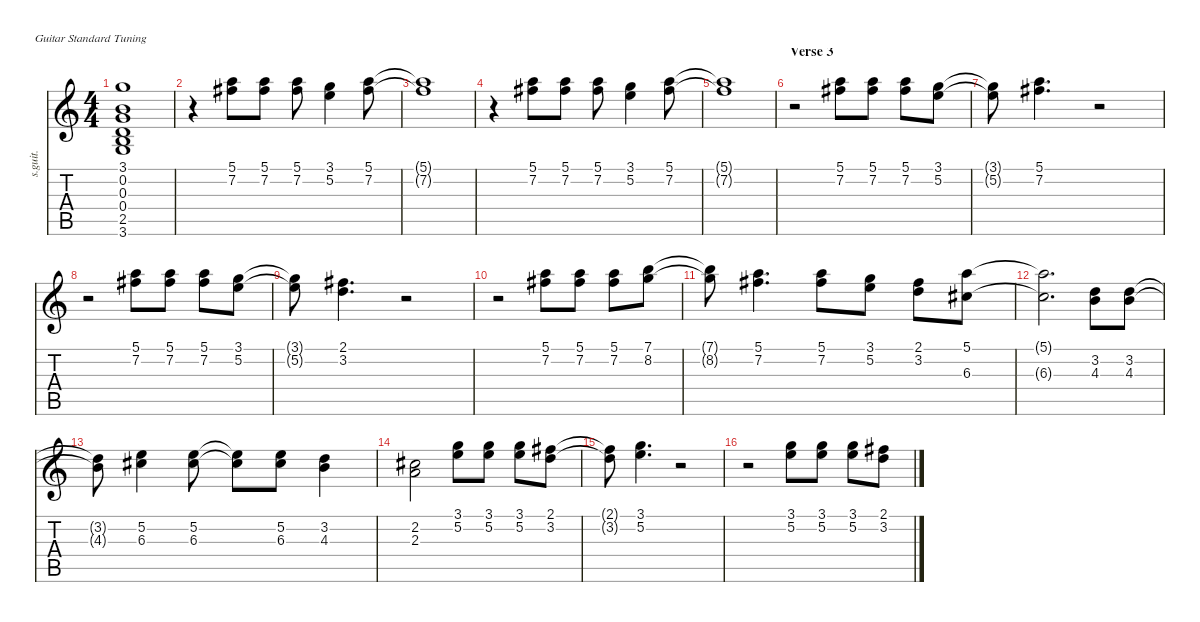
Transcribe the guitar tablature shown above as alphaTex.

\defaultSystemsLayout 4
\hideDynamics
\bracketExtendMode nobrackets
\track ("Lead Guitar" "s.guit.") {instrument electricguitarclean}
\staff {score tabs}
\tuning (E4 B3 G3 D3 A2 E2)
\ts (4 4)
\tempo (120 hide)
\clef g2
\ks c
(3.6 2.5 0.4 0.3 0.2 3.1).1{dy mf} |
r.4 (5.1 7.2{acc #}).8 (7.2{acc #} 5.1).8 (5.1 7.2{acc #}).8 (3.1 5.2).4 (7.2{acc #} 5.1).8 |
(5.1{t} 7.2{t acc #}).1 |
r.4 (5.1 7.2{acc #}).8 (7.2{acc #} 5.1).8 (5.1 7.2{acc #}).8 (3.1 5.2).4 (7.2{acc #} 5.1).8 |
(7.2{t acc #} 5.1{t}).1 |
\section ("" "Verse 3")
r.2 (5.1 7.2{acc #}).8 (5.1 7.2{acc #}).8 (5.1 7.2{acc #}).8 (3.1 5.2).8 |
(5.2{t} 3.1{t}).8 (5.1 7.2{acc #}).4{d} r.2 |
r.2 (5.1 7.2{acc #}).8 (7.2{acc #} 5.1).8 (5.1 7.2{acc #}).8 (3.1 5.2).8 |
(3.1{t} 5.2{t}).8 (2.1{acc #} 3.2).4{d} r.2 |
r.2 (5.1 7.2{acc #}).8 (5.1 7.2{acc #}).8 (5.1 7.2{acc #}).8 (7.1 8.2).8 |
(7.1{t} 8.2{t}).8 (7.2{acc #} 5.1).4{d} (5.1 7.2{acc #}).8 (5.2 3.1).8 (3.2 2.1{acc #}).8 (5.1 6.3{acc #}).8 |
(6.3{t acc #} 5.1{t}).2{d} (4.3 3.2).8 (4.3 3.2).8 |
(4.3{t} 3.2{t}).8 (6.3{acc #} 5.2).4 (6.3{acc #} 5.2).8 (6.3{t acc #} 5.2{t}).8 (6.3{acc #} 5.2).8 (3.2 4.3).4 |
(2.2{acc #} 2.3).2 (3.1 5.2).8 (3.1 5.2).8 (3.1 5.2).8 (2.1{acc #} 3.2).8 |
(3.2{t} 2.1{t acc #}).8 (3.1 5.2).4{d} r.2 |
r.2 (3.1 5.2).8 (3.1 5.2).8 (3.1 5.2).8 (2.1{acc #} 3.2).8
